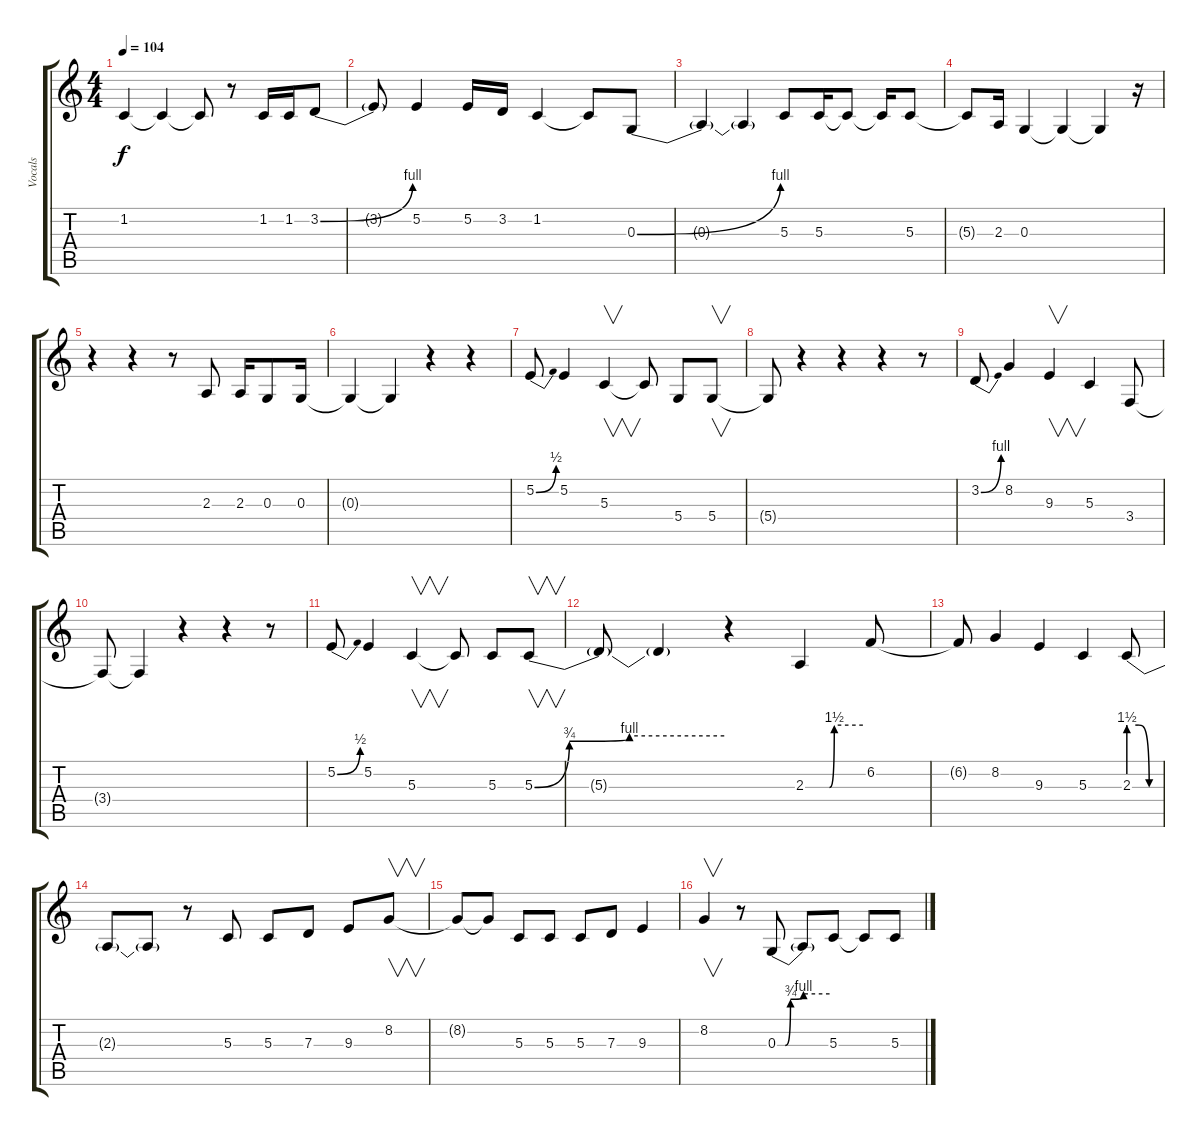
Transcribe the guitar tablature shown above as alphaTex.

\track ("Vocals" "Vocals") {instrument lead1square}
\staff {score tabs}
\tuning (E4 B3 G3 D3 A2 E2) {hide}
\ts (4 4)
\tempo 104
\clef g2
\ks c
1.2{t}.4{dy f} 1.2{t}.4 1.2{t}.8 r.8 1.2.16 1.2.16 3.2{be (bend 0 0 60 4)}.8 |
3.2{t}.8 5.2.4 5.2.16 3.2.16 1.2.4 1.2{t}.8 0.3{be (bend 0 0 60 4)}.8 |
0.3{t}.4 0.3{t}.4 5.3.8 5.3.16 5.3{t}.8 5.3{t}.16 5.3.8 |
5.3{t}.8 2.3.16 0.3.4 0.3{t}.4 0.3{t}.4 r.16 |
r.4 r.4 r.8 2.3.8 2.3.16 0.3.8 0.3.16 |
0.3{t}.4 0.3{t}.4 r.4 r.4 |
5.2{be (bend 0 0 60 2)}.8 5.2.4 5.3.4{v} 5.3{t}.8 5.4.8 5.4.8{v} |
5.4{t}.8 r.4 r.4 r.4 r.8 |
3.2{be (bend 0 0 60 4)}.8 8.2.4 9.3.4{v} 5.3.4 3.4.8 |
3.4{t}.8 3.4{t}.4 r.4 r.4 r.8 |
5.2{be (bend 0 0 60 2)}.8 5.2.4 5.3.4{v} 5.3{t}.8 5.3.8 5.3{be (custom 0 0 11 3 30 4 60 4)}.8{v} |
5.3{t}.8 5.3{t}.4 r.4 2.3{be (custom 0 0 5 0 15 0 21 0 25 0 30 6 60 6)}.4 6.2.8 |
6.2{t}.8 8.2.4 9.3.4 5.3.4 2.3{be (custom 0 6 20 6 40 0 60 0)}.8 |
2.3{t}.8 2.3{t}.8 r.8 5.3.8 5.3.8 7.3.8 9.3.8 8.2.8{v} |
8.2{t}.8 8.2{t}.8 5.3.8 5.3.8 5.3.8 7.3.8 9.3.4 |
8.2.4{v} r.8 0.3{be (custom 0 0 9 0 15 3 30 4 60 4)}.8 0.3{t}.8 5.3.8 5.3{t}.8 5.3.8
